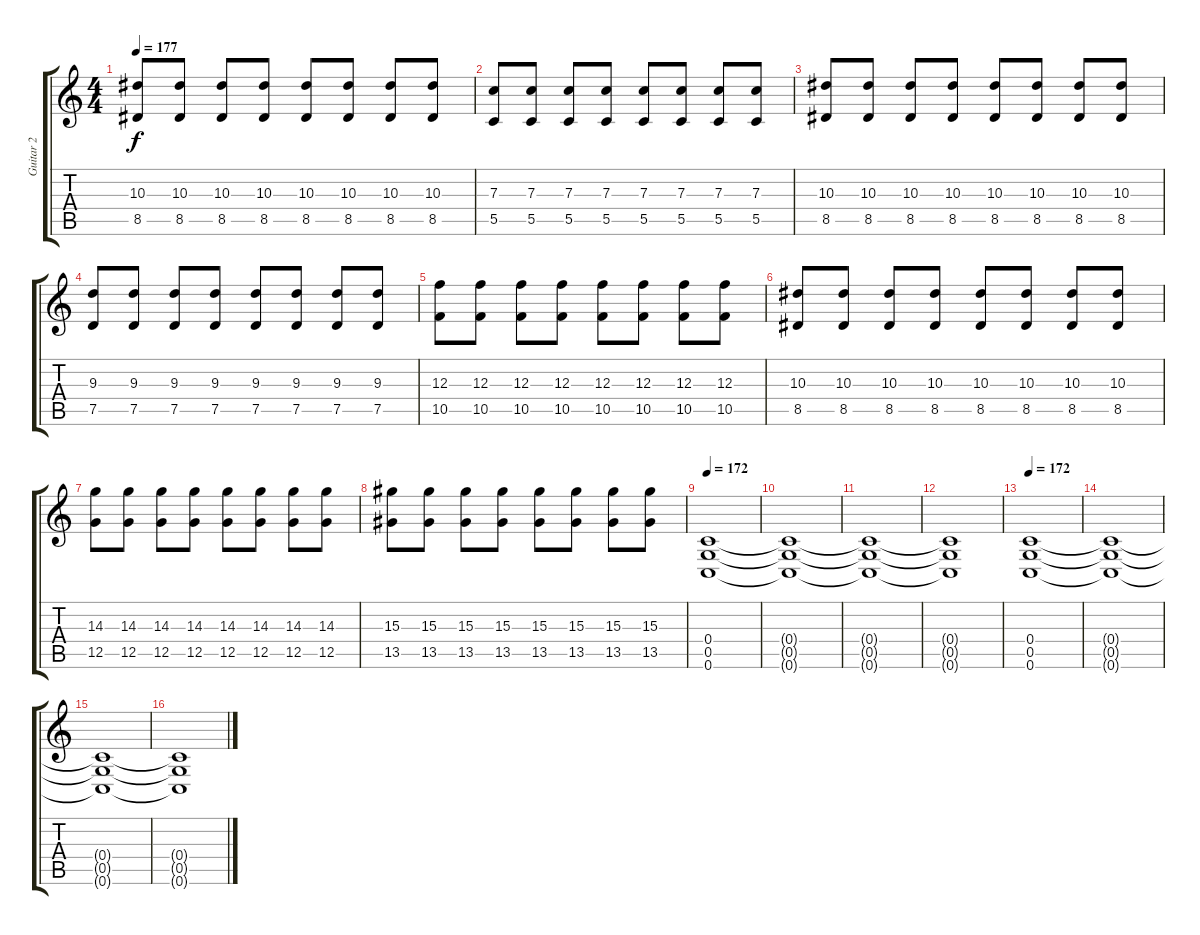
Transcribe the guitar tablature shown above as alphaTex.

\track ("Guitar 2" "Guitar 2") {instrument distortionguitar}
\staff {score tabs}
\tuning (D4 A3 F3 C3 G2 C2) {hide}
\ts (4 4)
\tempo 177
\clef g2
\ks c
(10.3 8.5).8{dy f} (10.3 8.5).8 (10.3 8.5).8 (10.3 8.5).8 (10.3 8.5).8 (10.3 8.5).8 (10.3 8.5).8 (10.3 8.5).8 |
(7.3 5.5).8 (7.3 5.5).8 (7.3 5.5).8 (7.3 5.5).8 (7.3 5.5).8 (7.3 5.5).8 (7.3 5.5).8 (7.3 5.5).8 |
(10.3 8.5).8 (10.3 8.5).8 (10.3 8.5).8 (10.3 8.5).8 (10.3 8.5).8 (10.3 8.5).8 (10.3 8.5).8 (10.3 8.5).8 |
(9.3 7.5).8 (9.3 7.5).8 (9.3 7.5).8 (9.3 7.5).8 (9.3 7.5).8 (9.3 7.5).8 (9.3 7.5).8 (9.3 7.5).8 |
(12.3 10.5).8 (12.3 10.5).8 (12.3 10.5).8 (12.3 10.5).8 (12.3 10.5).8 (12.3 10.5).8 (12.3 10.5).8 (12.3 10.5).8 |
(10.3 8.5).8 (10.3 8.5).8 (10.3 8.5).8 (10.3 8.5).8 (10.3 8.5).8 (10.3 8.5).8 (10.3 8.5).8 (10.3 8.5).8 |
(14.3 12.5).8 (14.3 12.5).8 (14.3 12.5).8 (14.3 12.5).8 (14.3 12.5).8 (14.3 12.5).8 (14.3 12.5).8 (14.3 12.5).8 |
(15.3 13.5).8 (15.3 13.5).8 (15.3 13.5).8 (15.3 13.5).8 (15.3 13.5).8 (15.3 13.5).8 (15.3 13.5).8 (15.3 13.5).8 |
\tempo 172
(0.4 0.5 0.6).1 |
(0.4{t} 0.5{t} 0.6{t}).1 |
(0.4{t} 0.5{t} 0.6{t}).1 |
(0.4{t} 0.5{t} 0.6{t}).1 |
\tempo 172
(0.4 0.5 0.6).1 |
(0.4{t} 0.5{t} 0.6{t}).1 |
(0.4{t} 0.5{t} 0.6{t}).1 |
(0.4{t} 0.5{t} 0.6{t}).1
